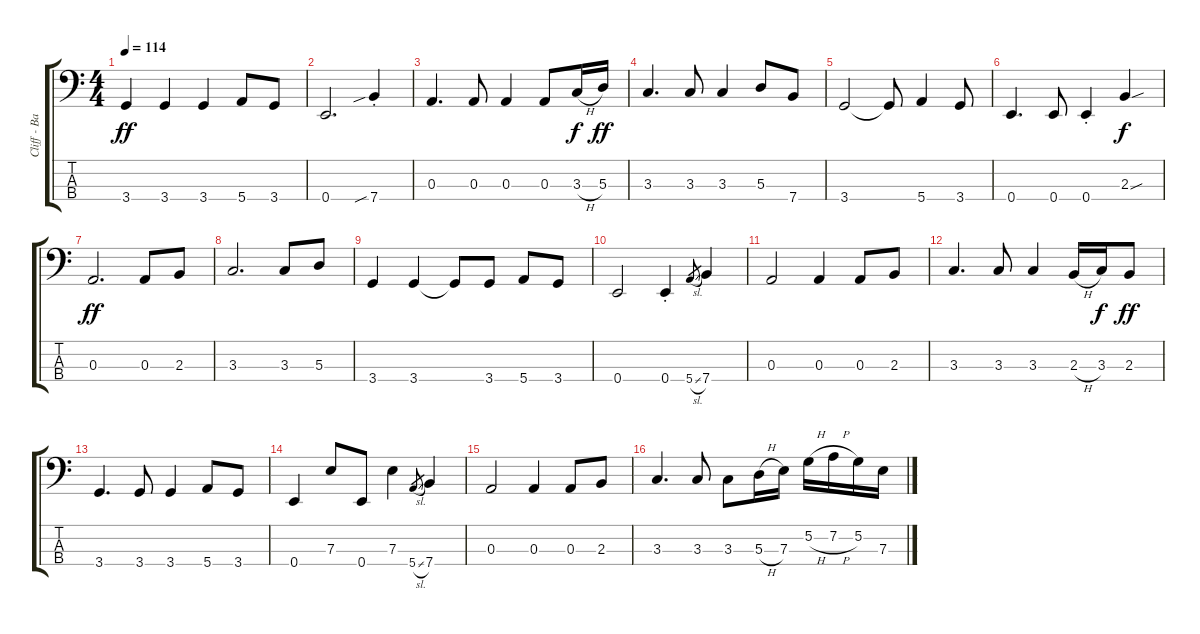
\track ("Cliff - Bass" "Cliff - Ba") {instrument electricbassfinger}
\staff {score tabs}
\tuning (G2 D2 A1 E1) {hide}
\ts (4 4)
\tempo 114
\clef f4
\ks c
3.4.4{dy ff} 3.4.4 3.4.4 5.4.8 3.4.8 |
0.4.2{d} 7.4{sib st}.4 |
0.3.4{d} 0.3.8 0.3.4 0.3.8 3.3{h}.16{dy f} 5.3.16{dy ff} |
3.3.4{d} 3.3.8 3.3.4 5.3.8 7.4.8 |
3.4.2 3.4{t}.8 5.4.4 3.4.8 |
0.4.4{d} 0.4.8 0.4{st}.4 2.3{sou}.4{dy f} |
0.3.2{d dy ff} 0.3.8 2.3.8 |
3.3.2{d} 3.3.8 5.3.8 |
3.4.4 3.4.4 3.4{t}.8 3.4.8 5.4.8 3.4.8 |
0.4.2 0.4{st}.4 5.4{sl}.8{gr} 7.4.4 |
0.3.2 0.3.4 0.3.8 2.3.8 |
3.3.4{d} 3.3.8 3.3.4 2.3{h}.16 3.3.16{dy f} 2.3.8{dy ff} |
3.4.4{d} 3.4.8 3.4.4 5.4.8 3.4.8 |
0.4.4 7.3.8 0.4.8 7.3.4 5.4{sl}.8{gr} 7.4.4 |
0.3.2 0.3.4 0.3.8 2.3.8 |
3.3.4{d} 3.3.8 3.3.8 5.3{h}.16 7.3.16 5.2{h}.16 7.2{h}.16 5.2.16 7.3.16
